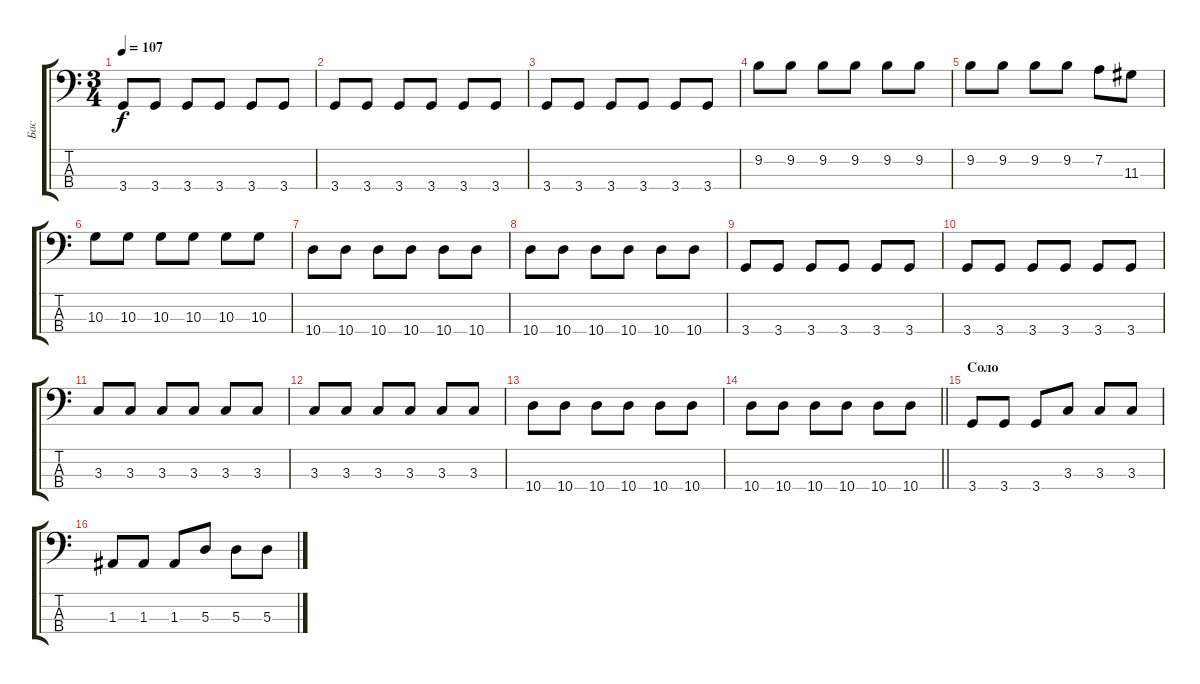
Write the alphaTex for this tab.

\track ("Бас" "Бас") {instrument electricbassfinger}
\staff {score tabs}
\tuning (G2 D2 A1 E1) {hide}
\ts (3 4)
\tempo 107
\clef f4
\ks c
3.4.8{dy f} 3.4.8 3.4.8 3.4.8 3.4.8 3.4.8 |
3.4.8 3.4.8 3.4.8 3.4.8 3.4.8 3.4.8 |
3.4.8 3.4.8 3.4.8 3.4.8 3.4.8 3.4.8 |
9.2.8 9.2.8 9.2.8 9.2.8 9.2.8 9.2.8 |
9.2.8 9.2.8 9.2.8 9.2.8 7.2.8 11.3.8 |
10.3.8 10.3.8 10.3.8 10.3.8 10.3.8 10.3.8 |
10.4.8 10.4.8 10.4.8 10.4.8 10.4.8 10.4.8 |
10.4.8 10.4.8 10.4.8 10.4.8 10.4.8 10.4.8 |
3.4.8 3.4.8 3.4.8 3.4.8 3.4.8 3.4.8 |
3.4.8 3.4.8 3.4.8 3.4.8 3.4.8 3.4.8 |
3.3.8 3.3.8 3.3.8 3.3.8 3.3.8 3.3.8 |
3.3.8 3.3.8 3.3.8 3.3.8 3.3.8 3.3.8 |
10.4.8 10.4.8 10.4.8 10.4.8 10.4.8 10.4.8 |
\barLineRight lightlight
10.4.8 10.4.8 10.4.8 10.4.8 10.4.8 10.4.8 |
\section ("" "Соло")
3.4.8 3.4.8 3.4.8 3.3.8 3.3.8 3.3.8 |
1.3.8 1.3.8 1.3.8 5.3.8 5.3.8 5.3.8
